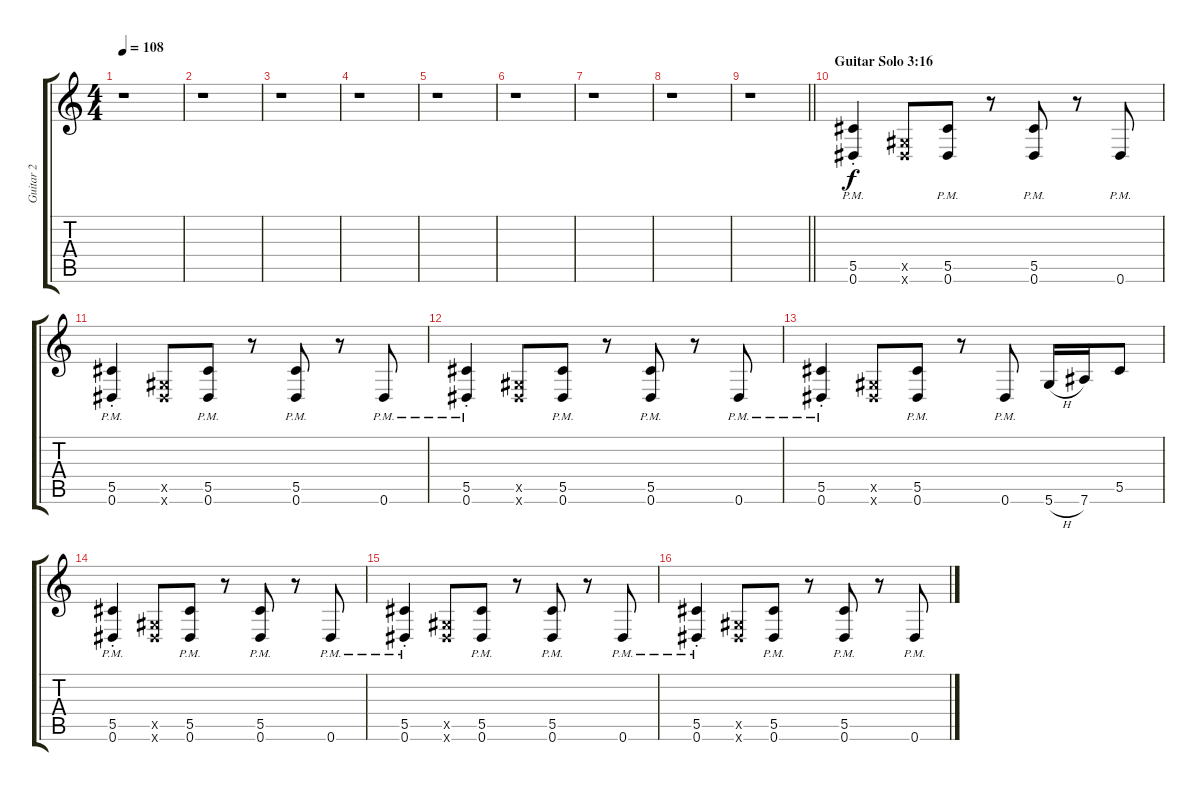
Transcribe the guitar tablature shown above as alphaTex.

\track ("Guitar 2" "Guitar 2") {instrument distortionguitar}
\staff {score tabs}
\tuning (Eb4 Bb3 Gb3 Db3 Ab2 Eb2) {hide}
\ts (4 4)
\tempo 108
\clef g2
\ks c
r.1{dy f} |
r.1 |
r.1 |
r.1 |
r.1 |
r.1 |
r.1 |
r.1 |
\barLineRight lightlight
r.1 |
\section ("" "Guitar Solo 3:16")
(5.5{pm st} 0.6{pm st}).4 (0.5{x} 0.6{x}).8 (5.5{pm} 0.6{pm}).8 r.8 (5.5{pm} 0.6{pm}).8 r.8 0.6{pm}.8 |
(5.5{pm st} 0.6{pm st}).4 (0.5{x} 0.6{x}).8 (5.5{pm} 0.6{pm}).8 r.8 (5.5{pm} 0.6{pm}).8 r.8 0.6{pm}.8 |
(5.5{pm st} 0.6{pm st}).4 (0.5{x} 0.6{x}).8 (5.5{pm} 0.6{pm}).8 r.8 (5.5{pm} 0.6{pm}).8 r.8 0.6{pm}.8 |
(5.5{pm st} 0.6{pm st}).4 (0.5{x} 0.6{x}).8 (5.5{pm} 0.6{pm}).8 r.8 0.6{pm}.8 5.6{h}.16 7.6.16 5.5.8 |
(5.5{pm st} 0.6{pm st}).4 (0.5{x} 0.6{x}).8 (5.5{pm} 0.6{pm}).8 r.8 (5.5{pm} 0.6{pm}).8 r.8 0.6{pm}.8 |
(5.5{pm st} 0.6{pm st}).4 (0.5{x} 0.6{x}).8 (5.5{pm} 0.6{pm}).8 r.8 (5.5{pm} 0.6{pm}).8 r.8 0.6{pm}.8 |
(5.5{pm st} 0.6{pm st}).4 (0.5{x} 0.6{x}).8 (5.5{pm} 0.6{pm}).8 r.8 (5.5{pm} 0.6{pm}).8 r.8 0.6{pm}.8
